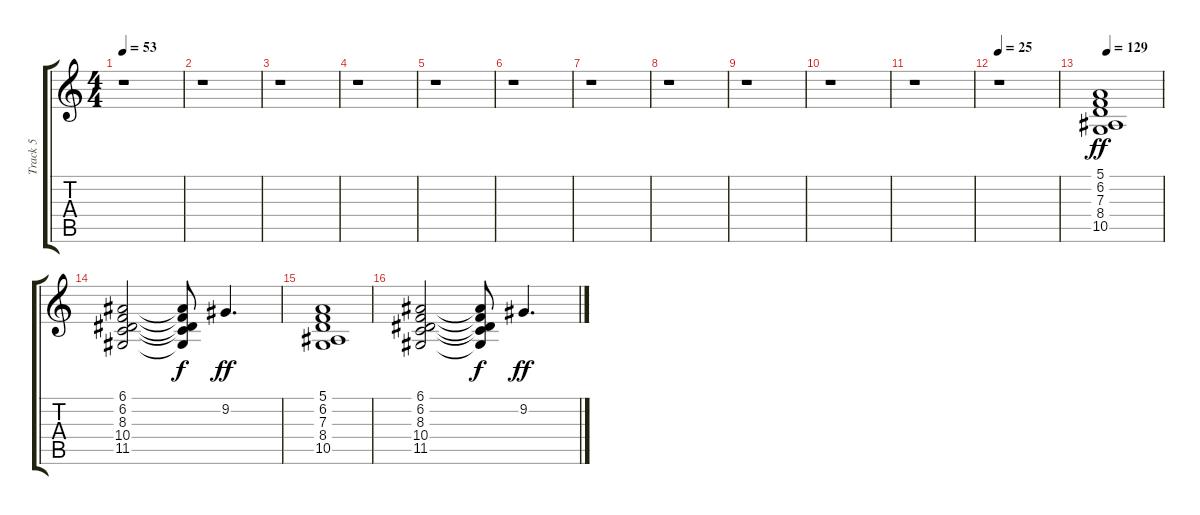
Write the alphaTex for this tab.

\track ("Track 5" "Track 5") {instrument stringensemble1}
\staff {score tabs}
\tuning (E4 B3 G3 D3 A2 E2) {hide}
\ts (4 4)
\tempo 53
\clef g2
\ks c
r.1{dy ff instrument stringensemble1} |
r.1 |
r.1 |
r.1 |
r.1 |
r.1 |
r.1 |
r.1 |
r.1 |
r.1 |
r.1 |
\tempo 25
r.1 |
\tempo 129
(5.1 6.2 7.3 8.4 10.5).1 |
(6.1 6.2 8.3 10.4 11.5).2 (6.1{t} 6.2{t} 8.3{t} 10.4{t} 11.5{t}).8{dy f} 9.2.4{d dy ff} |
(5.1 6.2 7.3 8.4 10.5).1 |
(6.1 6.2 8.3 10.4 11.5).2 (6.1{t} 6.2{t} 8.3{t} 10.4{t} 11.5{t}).8{dy f} 9.2.4{d dy ff}
